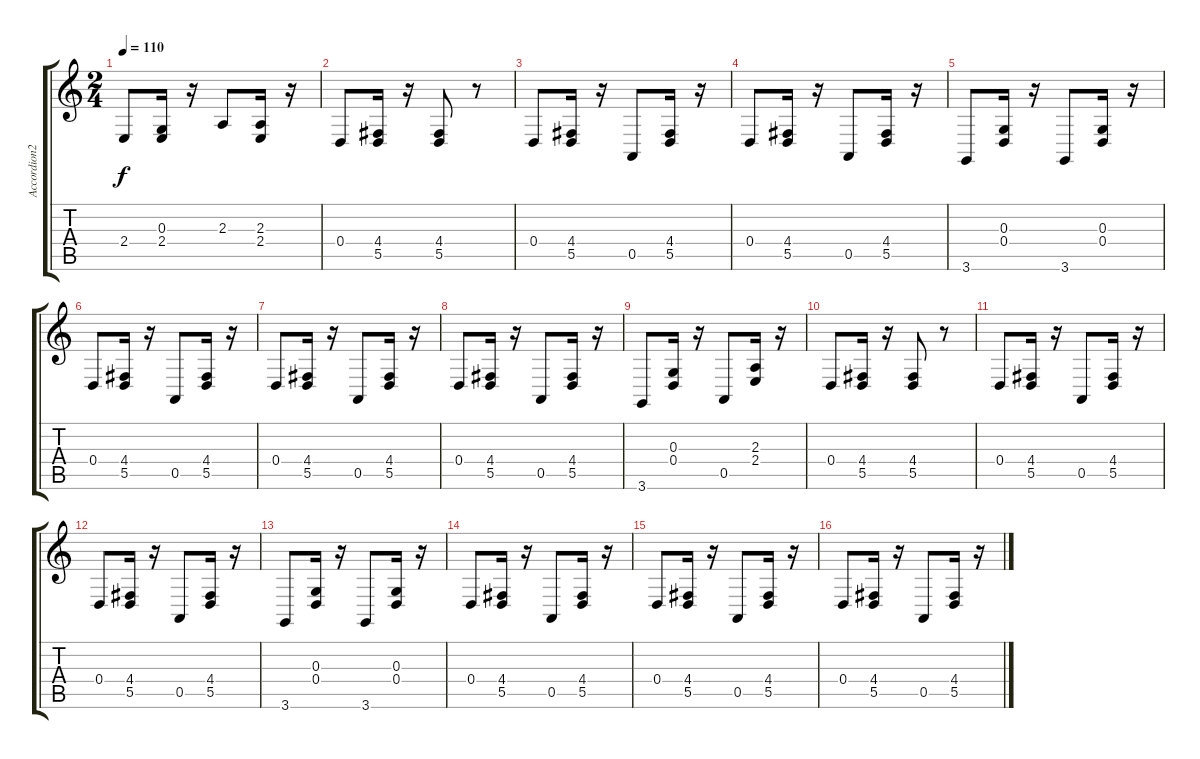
\track ("Accordion2" "Accordion2") {instrument tangoaccordion}
\staff {score tabs}
\tuning (E4 B3 G3 D3 A2 E2) {hide}
\ts (2 4)
\tempo 110
\clef g2
\ks c
2.4.8{dy f} (0.3 2.4).16 r.16 2.3.8 (2.3 2.4).16 r.16 |
0.4.8 (4.4 5.5).16 r.16 (4.4 5.5).8 r.8 |
0.4.8 (4.4 5.5).16 r.16 0.5.8 (4.4 5.5).16 r.16 |
0.4.8 (4.4 5.5).16 r.16 0.5.8 (4.4 5.5).16 r.16 |
3.6.8 (0.3 0.4).16 r.16 3.6.8 (0.3 0.4).16 r.16 |
0.4.8 (4.4 5.5).16 r.16 0.5.8 (4.4 5.5).16 r.16 |
0.4.8 (4.4 5.5).16 r.16 0.5.8 (4.4 5.5).16 r.16 |
0.4.8 (4.4 5.5).16 r.16 0.5.8 (4.4 5.5).16 r.16 |
3.6.8 (0.3 0.4).16 r.16 0.5.8 (2.3 2.4).16 r.16 |
0.4.8 (4.4 5.5).16 r.16 (4.4 5.5).8 r.8 |
0.4.8 (4.4 5.5).16 r.16 0.5.8 (4.4 5.5).16 r.16 |
0.4.8 (4.4 5.5).16 r.16 0.5.8 (4.4 5.5).16 r.16 |
3.6.8 (0.3 0.4).16 r.16 3.6.8 (0.3 0.4).16 r.16 |
0.4.8 (4.4 5.5).16 r.16 0.5.8 (4.4 5.5).16 r.16 |
0.4.8 (4.4 5.5).16 r.16 0.5.8 (4.4 5.5).16 r.16 |
0.4.8 (4.4 5.5).16 r.16 0.5.8 (4.4 5.5).16 r.16
